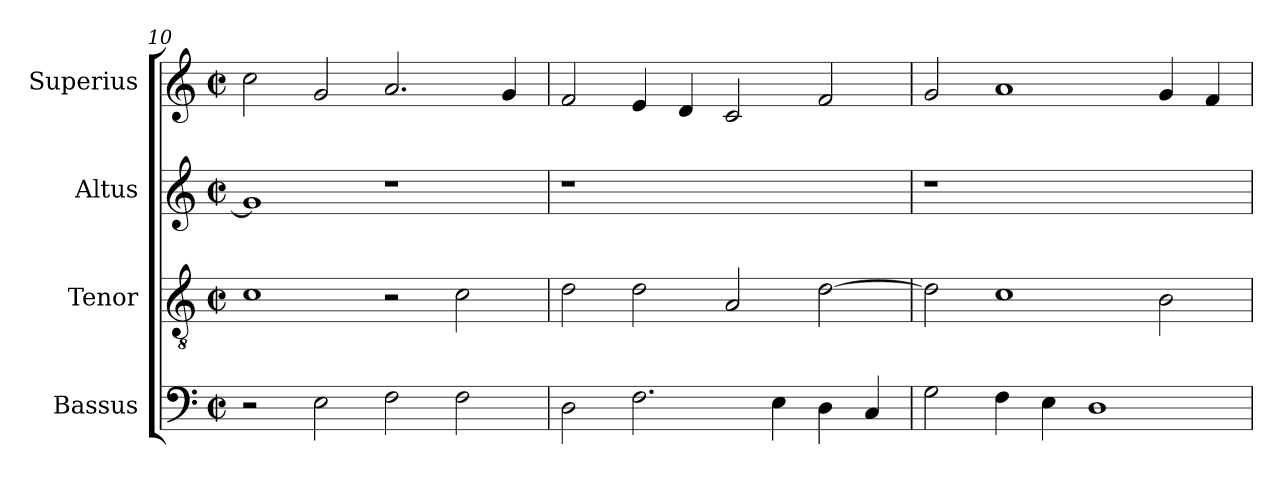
**kern	**kern	**kern	**kern
*part4	*part3	*part2	*part1
*staff4	*staff3	*staff2	*staff1
*I"Bassus	*I"Tenor	*I"Altus	*I"Superius
*I'B.	*I'T.	*I'A.	*I'S.
!!LO:PB:g=z
*clefF4	*clefGv2	*clefG2	*clefG2
*	*ITrd7c12	*	*
*k[]	*k[]	*k[]	*k[]
*C:	*C:	*C:	*C:
*M2/2	*M2/2	*M2/2	*M2/2
*met(c|)	*met(c|)	*met(c|)	*met(c|)
=10	=10	=10	=10
2r	1Ci	1gi]	2cci\
2Ei\	.	.	2gi/
2Fi\	2r	1r	2.ai/
2Fi\	2Ci\	.	.
.	.	.	4gi/
=11	=11	=11	=11
!	!	!LO:N:vis=1	!
2Di\	2Di\	1r	2fi/
2.Fi\	2Di\	.	4ei/
.	.	.	4di/
.	2AAi/	1ryy	2ci/
4Ei\	.	.	.
4Di\	[>2Di\	.	2fi/
4Ci/	.	.	.
=12	=12	=12	=12
!	!	!LO:N:vis=1	!
2Gi\	2Di\]	1r	2gi/
4Fi\	1Ci	.	1ai
4Ei\	.	.	.
1Di	.	1ryy	.
.	2BBi\	.	4gi/
.	.	.	4fi/
=	=	=	=
*-	*-	*-	*-
